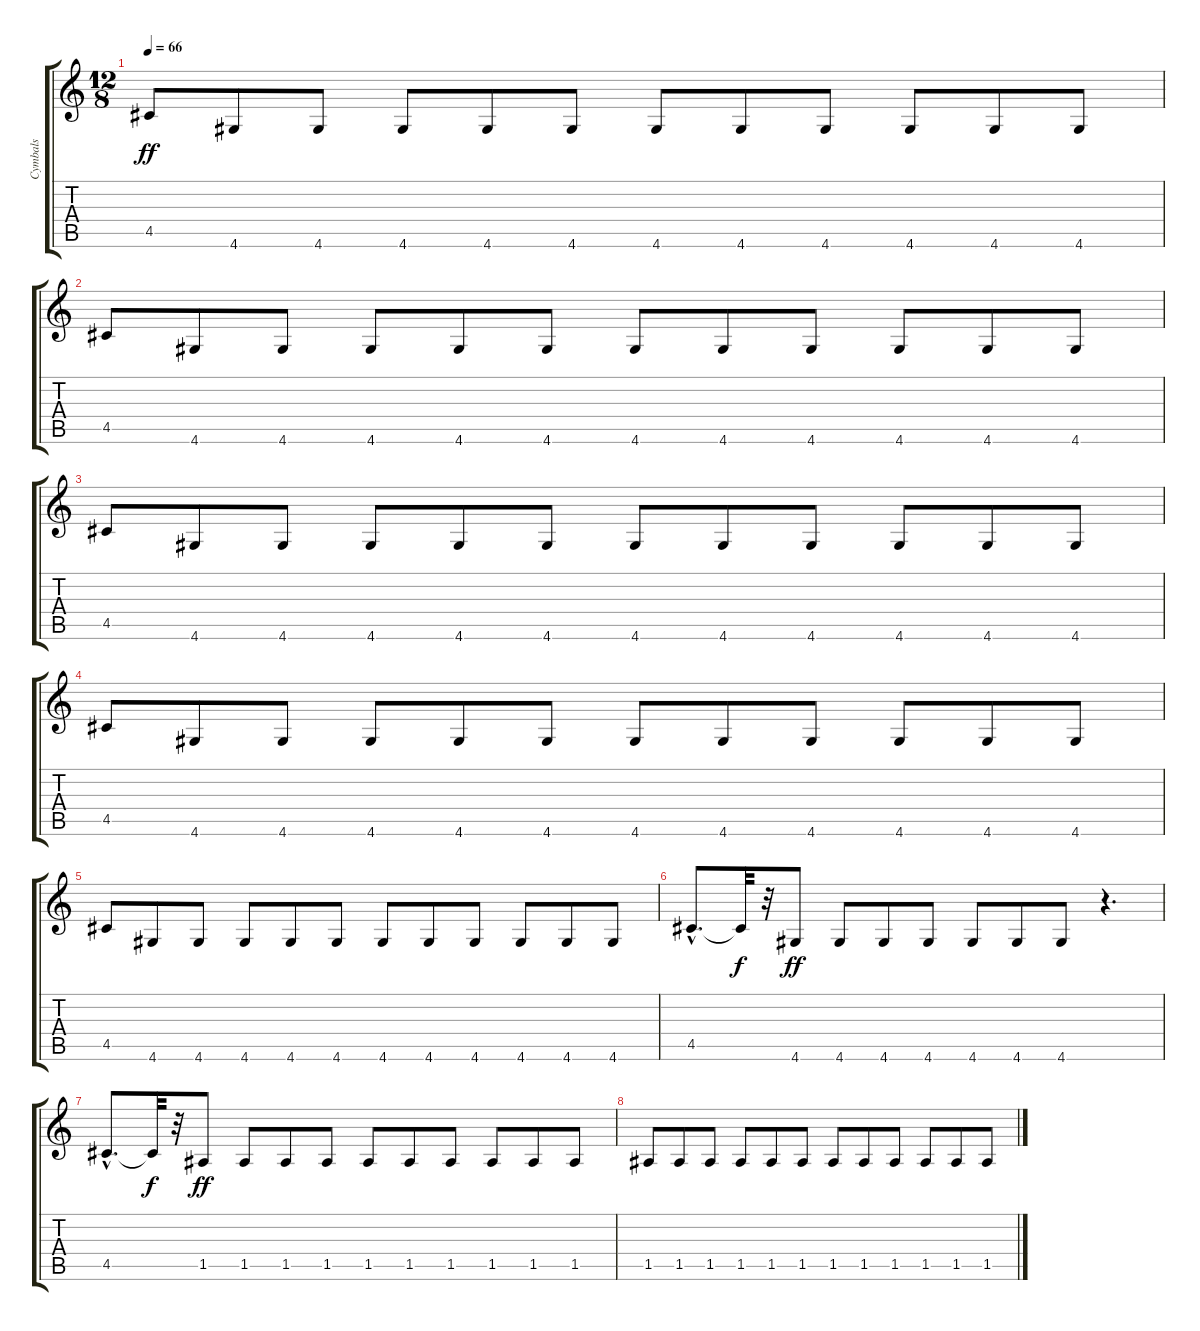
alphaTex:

\track ("Cymbals" "Cymbals") {instrument acousticguitarnylon}
\staff {score tabs}
\tuning (E4 B3 G3 D3 A2 E2) {hide}
\ts (12 8)
\tempo 66
\clef g2
\ks c
4.5.8{dy ff} 4.6.8 4.6.8 4.6.8 4.6.8 4.6.8 4.6.8 4.6.8 4.6.8 4.6.8 4.6.8 4.6.8 |
4.5.8 4.6.8 4.6.8 4.6.8 4.6.8 4.6.8 4.6.8 4.6.8 4.6.8 4.6.8 4.6.8 4.6.8 |
4.5.8 4.6.8 4.6.8 4.6.8 4.6.8 4.6.8 4.6.8 4.6.8 4.6.8 4.6.8 4.6.8 4.6.8 |
4.5.8 4.6.8 4.6.8 4.6.8 4.6.8 4.6.8 4.6.8 4.6.8 4.6.8 4.6.8 4.6.8 4.6.8 |
4.5.8 4.6.8 4.6.8 4.6.8 4.6.8 4.6.8 4.6.8 4.6.8 4.6.8 4.6.8 4.6.8 4.6.8 |
4.5{hac}.8{d} 4.5{t}.32{dy f} r.32 4.6.8{dy ff} 4.6.8 4.6.8 4.6.8 4.6.8 4.6.8 4.6.8 r.4{d} |
4.5{hac}.8{d} 4.5{t}.32{dy f} r.32 1.5.8{dy ff} 1.5.8 1.5.8 1.5.8 1.5.8 1.5.8 1.5.8 1.5.8 1.5.8 1.5.8 |
1.5.8 1.5.8 1.5.8 1.5.8 1.5.8 1.5.8 1.5.8 1.5.8 1.5.8 1.5.8 1.5.8 1.5.8
